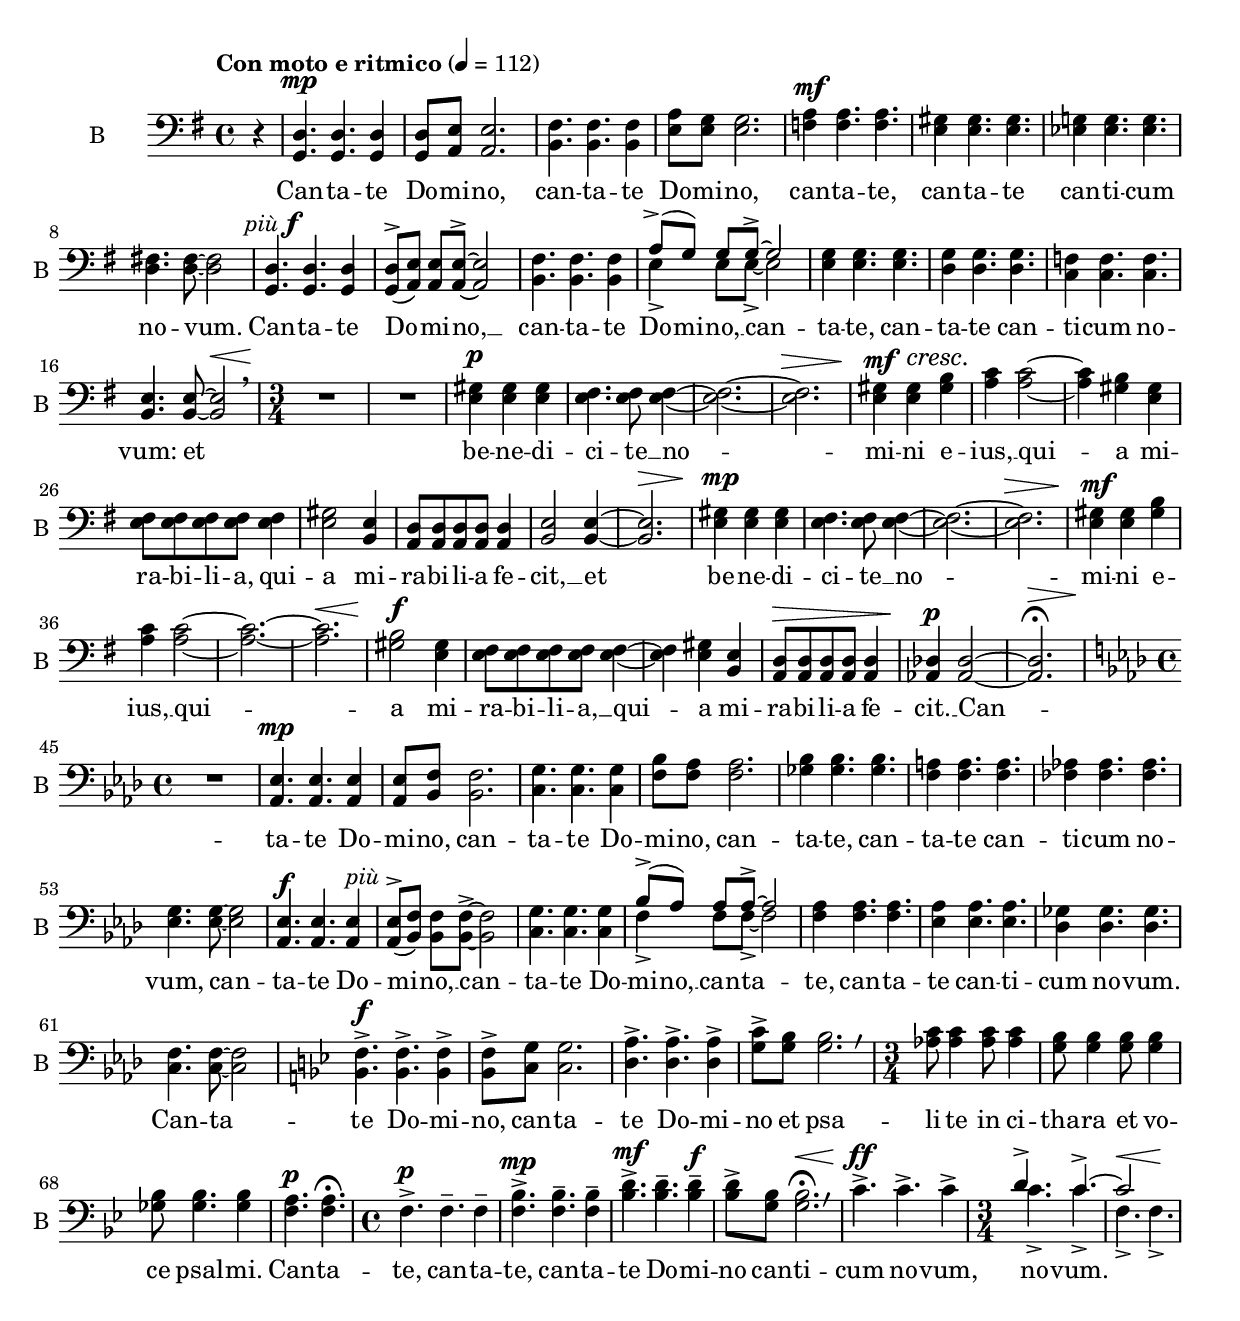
\version "2.16.1"

\include "./dzielenie-głosów.ily"
\include "./specjalna-dynamika.ily"
\version "2.16.1"

% -*- master: ./pomocnicze/bas-solo.ly;

% Uwaga! z przyczyn technicznych przed skompilowaniem
% partii trzeba zapisać plik.

% Jeśli ten głos nie dzieli się na dolny i górny,
% wpisz całą partię tutaj a zmiennej "basgorny"
% po prostu nie używaj.
% Jeśli głos się dzieli, wpisz tutaj DOLNĄ partię
% (łącznie z tym, co jest śpiewane unisono):

basdolny = \relative f {
  % w komentarzach to, czego nie umiem zrealizować w danym takcie,
  % nie ma także podwójnych kresek taktowych
  \key g \major
  \time 4/4
  \tempo "Con moto e ritmico" 4 = 112
  \partial 4
  r4
  g,4.\mp g g4
  g8 a a2.
  b4. b b4
  e8 e e2.
  f4\mf f4. f
  e4 e4. e
  es4 es4. es
  d4. d8~ d2
  g,4.\piuf g g4 % piu
  g8^>\melisma a\melismaEnd a a~^> a2 % łuczek
  b4. b b4
  e-> e8 e~-> e2
  e4 e4. e

  %takt 14
  d4 d4. d
  c4 c4. c
  b b8~ b2 % crescendo, oddech 
  \time 3/4
  R2.*2
  e4\p e e
  e4. e8 e4~
  e2.~
  e2. % decrescendo
  e4\mf e gis % cresc
  a a2~
  a4 gis e
  e8 e e e e4
  e2 b4
  a8 a a a a4
  b2 b4~
  b2. % decrescendo
  e4\mp e e
  e4. e8 e4~
  e2.~
  e2. % decrescendo

  %takt 35
  e4\mf e gis
  a a2~
  a2.~
  a2. % crescendo
  gis2\f e4
  e8 e e e e4~
  e e b
  a8 a a a a4 % decrescendo
  as\p as2~
  as2.\fermata % decrescendo
  \key as \major
  \time 4/4
  R1
  as4.\mp as as4
  as8 bes bes2.
  c4. c c4
  f8 f f2.
  ges4 ges4. ges
  f4 f4. f
  fes4 fes4. fes
  es4. es8~ es2
  as,4.\f as as4 % piu
  as8^>\melisma bes\melismaEnd bes bes~-> bes2 % łuczek
  c4. c c4

  %takt 57
  f-> f8 f->~f2
  f4 f4. f
  es4 es4. es
  des4 des4. des
  c4. c8~ c2
  \key bes \major
  bes4.->\f bes-> bes4->
  bes8-> c c2.
  d4.-> d-> d4->
  \override BreathingSign #'text = \markup { \musicglyph #"scripts.rvarcomma" }
  g8-> g g2. \breathe
  \time 3/4
  as8 as4 as8 as4
  g8 g4 g8 g4
  ges8 ges4. ges4
  f4.\p f4.\fermata
  \time 4/4
  f->\p f-- f4-- % sub, cresc
  f4.->\mp f-- f4--
  bes4.->\mf bes-- bes4--\f
  bes8-> g g2.\fermata \breathe % crescendo, oddech?
  c4.->\ff c-> c4->
  \time 3/4
  c4.-> c->
  << {f,-> f->} {s4\< s s\!} >>  % crescendo
}


% Jeśli głos się dzieli, tutaj wpisz GÓRNĄ partię
% (łącznie z tym, co jest śpiewane unisono).
% Zapewne będzie Ci wygodnie skopiować wspólne
% fragmenty z tego, co jest już wpisane powyżej.
% Żeby odpowiednio połączyć obie partie, użyj
% \unisono { } , \rownyRytm { } i \podzial { }
% na odpowiednich fragmentach tej partii.

basgorny = \relative f {
  %strona 1
  \key g \major
  \time 4/4
  \tempo "Con moto e ritmico" 4 = 112
  \partial 4
  \set Timing.beamExceptions = #'()
  \rownyRytm {
    r4
    d4. \mp  d d4
    d8 e e2.
    fis4. fis fis4
    a8 g g2. |
    a4 \mf a4. a
    gis4 gis4. gis |
    g!4 g4. g
    fis!4. fis8~ fis2 |
    d4.\f d d4 | % piu
    d8->( e) e e~-> e2 |
    fis4. fis fis4 |
  }
  \podzial {
    % FIXME: why
    % a8-\tweak #'X-offset #-1 -\tweak #'Y-offset #5 ->(
    % gives idiotic results (checked with 2.17.13) ??
    a8-\tweak #'X-offset #0.2 ->(
    g) g g~-> g2
  }
  \rownyRytm {
    g4 g4. g

    % strona 2 14
    g4 g4. g
    f4 f4. f
    e4. e8~ e2\<  \breathe
    \time 3/4
    |
    R2.*2 \!
    gis4 \p gis gis
    fis4. fis8 fis4~
    fis2.~
    fis2. \>
    gis4 \mf gis \cresc b\!
    c c2~
    c4 b gis
    fis8 fis8 fis8 fis8 fis4
    gis2 e4
    d8 d8 d8 d8 d4
    e2 e4~
    e2.\>
    gis4 \mp gis gis
    fis4. fis8 fis4~
    fis2.~
    fis2. \>

    %strona 3 takt 35
    gis4 \mf gis b
    c c2~
    c2.~
    c2. \<
    b2\f gis4
    fis8 fis8 fis8 fis8 fis4~
    fis4 gis e
    d8\> d8 d8 d8 d4
    des\p des2~
    des2. \>
    \key as \major
    \time 4/4
    \set Timing.beamExceptions = #'()
    R1\!
    es4. \mp es es4 |
    es8 f f2.
    g4. g g4
    bes8 as as2.
    bes 4 bes4. bes |
    a4 a4. a |
    as!4 as4. as |
    g g8~ g2 |
    es4. \piuf es es4^\markup \italic più |
    es8->( f) f f~-> f2 |
    g4. g g4

    % strona 4 takt 57
  }
  \podzial {
    bes8->( as) as as~-> as2
  }
  \rownyRytm {
    as4 as4. as
    as4 as4. as
    ges4 ges4. ges
    f f8~ f2
    \key bes \major
    f4.->\f f-> f4->
    f8-> g g2.
    a4.-> a-> a4->
    c8-> bes bes2. % oddech?
    \time 3/4
    c8 c4 c8 c4
    bes8 bes4 bes8 bes4
    bes8 bes4. bes4
    a4.\p a4.\fermata
  }
  \unisono {
    \time 4/4
    f4.->\subp f-- f4-- % cresc
  }
  \rownyRytm {
    bes4.->\mp bes-- bes4--
    d4.->\mf d4.-- d4--\f
    d8-> bes bes2.\fermata \<  % oddech?
  }
  \unisono {
    c4.->\ff \! c-> c4-> |
  }
  \podzial {
    \time 3/4
    d4.-> c4.~->
    c2
  }
}


bastekst = \lyricmode {
  % Tu wpisz libretto. Będzie ono przyczepione do partii
  % dolnego głosu (jeśli jest podział).

  Can -- ta -- te Do -- mi -- no,
  can -- ta -- te Do -- mi -- no,
  can -- ta -- te, can -- ta -- te can -- ti -- cum no -- vum.
  Can -- ta -- te Do -- mi -- no, __
  can -- ta -- te
  Do -- mi -- no, __
  can -- ta -- te,

  %takt 14
  can -- ta -- te can -- ti -- cum no -- vum:
  et be -- ne  -- di -- ci -- te __
  no -- mi -- ni e -- ius, __
  qui -- a mi -- ra -- bi -- li -- a,
  qui -- a mi -- ra -- bi -- li -- a fe -- cit, __
  et be -- ne  -- di -- ci -- te __

  %takt 35
  no -- mi -- ni e -- ius, __
  qui -- a mi -- ra -- bi -- li -- a, __
  qui -- a mi -- ra -- bi -- li -- a fe -- cit. __
  Can -- ta -- te Do -- mi -- no,
  can -- ta -- te Do -- mi -- no,
  can -- ta -- te, can -- ta -- te can -- ti -- cum no -- vum,
  can -- ta -- te Do -- mi -- no, __
  can -- ta -- te

  %takt 57
  Do -- mi -- no, __
  can -- ta -- te, can -- ta -- te can -- ti -- cum no -- vum.
  Can -- ta -- te Do -- mi -- no,
  can -- ta -- te Do -- mi -- no
  et psa -- li -- te in ci -- tha -- ra
  et vo -- ce psal -- mi.
  Can -- ta -- te, can -- ta -- te,
  can -- ta -- te Do -- mi -- no
  can -- ti -- cum no -- vum, no -- vum.
}

bas = <<
  \basdolny
  \basgorny
>>


\new Staff {
  \set Staff.instrumentName = "B "
  \set Staff.shortInstrumentName = "B "
  \dynamicUp
  \tupletUp
  \clef F

  \bas
}
\addlyrics \bastekst
